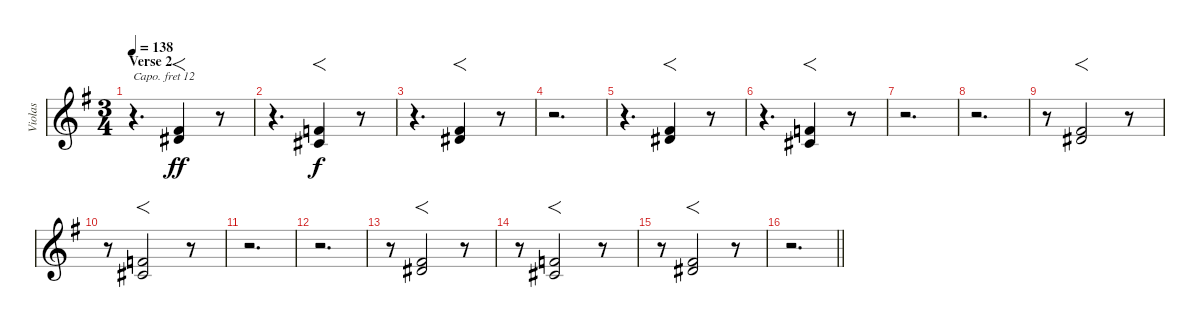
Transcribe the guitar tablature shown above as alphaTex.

\track ("Violas" "Violas") {instrument stringensemble1}
\staff {score}
\capo 12
\tuning (Ab3 Db3 Gb2 B1) {hide}
\ts (3 4)
\section ("" "Verse 2")
\tempo 138
\clef g2
\ks eminor
r.4{d dy ff} (5.2 9.3).4{f} r.8 |
r.4{d} (4.2 7.3).4{f dy f} r.8 |
r.4{d} (5.2 9.3).4{f} r.8 |
r.2{d} |
r.4{d} (5.2 9.3).4{f} r.8 |
r.4{d} (4.2 7.3).4{f} r.8 |
r.2{d} |
r.2{d} |
r.8 (5.2 9.3).2{f} r.8 |
r.8 (4.2 7.3).2{f} r.8 |
r.2{d} |
r.2{d} |
r.8 (5.2 9.3).2{f} r.8 |
r.8 (4.2 7.3).2{f} r.8 |
r.8 (5.2 9.3).2{f} r.8 |
\barLineRight lightlight
r.2{d}
